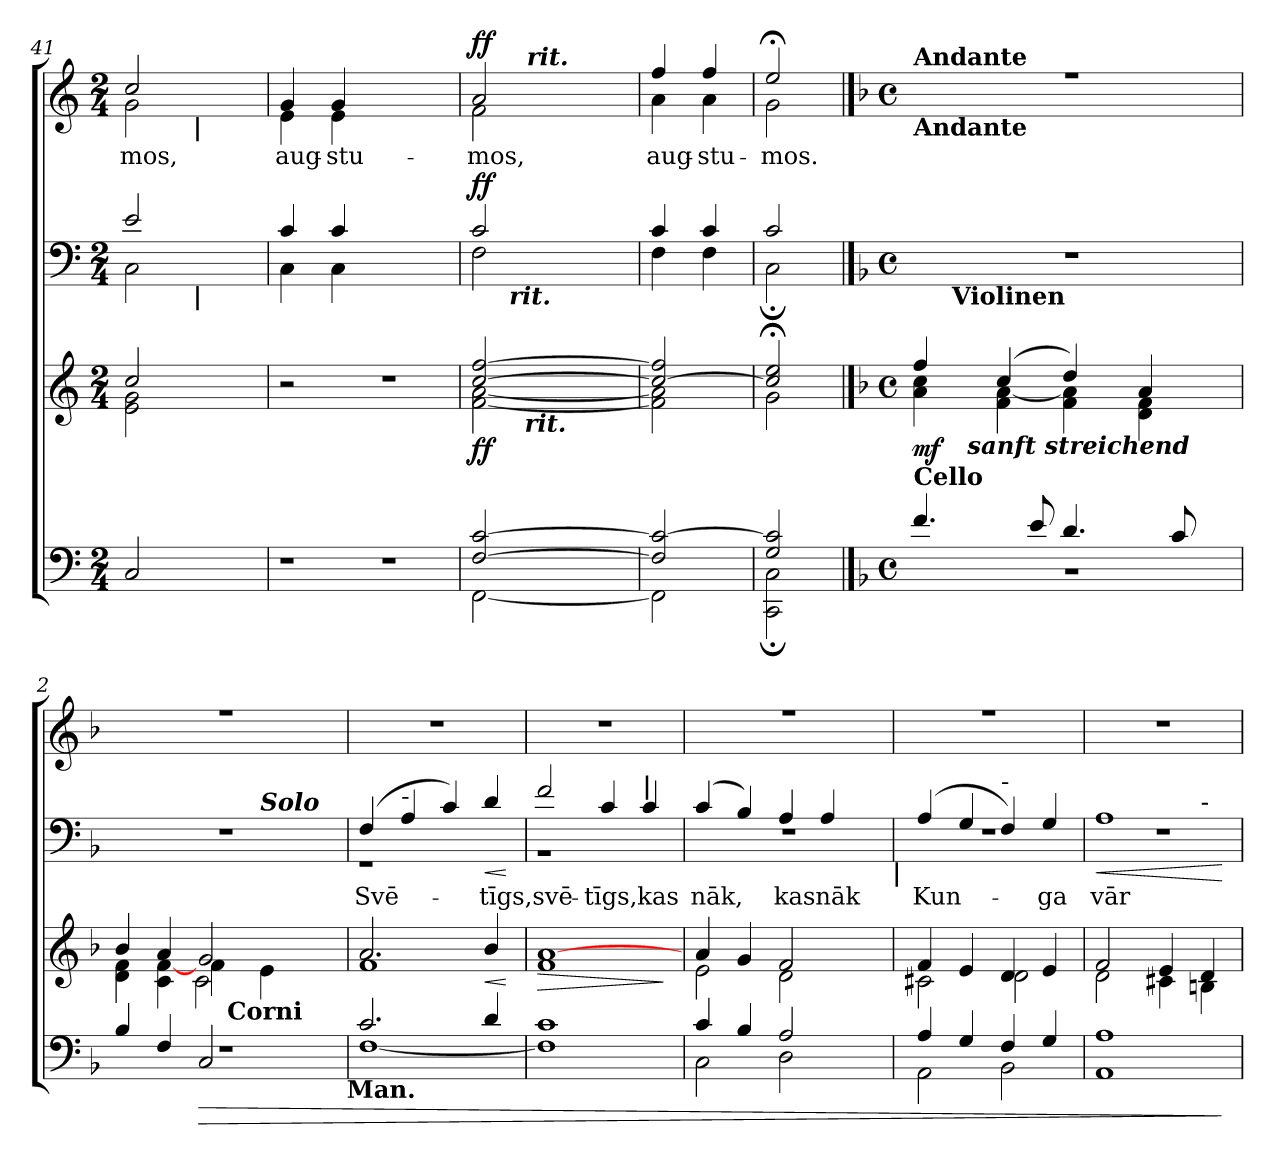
**kern	**dynam	**kern	**dynam	**kern	**text	**dynam	**kern	**text	**dynam
*part4	*part4	*part3	*part3	*part2	*part2	*part2	*part1	*part1	*part1
*staff4	*staff4	*staff3	*staff3	*staff2	*staff2	*staff2	*staff1	*staff1	*staff1
!!LO:LB:g=z
*clefF4	*	*clefG2	*	*clefF4	*	*	*clefG2	*	*
*k[]	*	*k[]	*	*k[]	*	*	*k[]	*	*
*C:	*	*C:	*	*C:	*	*	*C:	*	*
*M2/4	*	*M2/4	*	*M2/4	*	*	*M2/4	*	*
=41	=41	=41	=41	=41	=41	=41	=41	=41	=41
*	*	*^	*	*^	*	*	*	*	*
!	!	!	!	!	!	!	!	!	!	!LO:LY:b:color=#000000	!
*	*	*	*	*	*	*^	*	*	*^	*	*
*	*	*	*	*	*	*	*	*	*	*	*^	*	*
2Ci/	.	2cci/	2ei\ 2gi	.	2ei/	2Ci\	4ryy	.	.	2cci/	2gi\	4ryy	-mos,	.
.	.	.	.	.	.	.	64ryy	.	.	.	.	64ryy	.	.
.	.	.	.	.	.	.	128ryy	.	.	.	.	128ryy	.	.
.	.	.	.	.	.	.	1024ryy	.	.	.	.	1024ryy	.	.
!	!	!	!	!	!	!	!	!	!	!	!	!LO:TX:b:B:t=|	!	!
!	!	!	!	!	!	!	!LO:TX:b:B:t=|	!	!	!	!	!	!	!
.	.	.	.	.	.	.	8ryy	.	.	.	.	8ryy	.	.
.	.	.	.	.	.	.	16ryy	.	.	.	.	16ryy	.	.
.	.	.	.	.	.	.	32ryy	.	.	.	.	32ryy	.	.
.	.	.	.	.	.	.	256..ryy	.	.	.	.	256..ryy	.	.
=42	=42	=42	=42	=42	=42	=42	=42	=42	=42	=42	=42	=42	=42	=42
!LO:N:vis=1	!	!LO:N:vis=1	!	!	!	!	!	!	!	!	!	!	!	!
*	*	*v	*v	*	*	*	*	*	*	*v	*v	*v	*	*
*	*	*	*	*	*v	*v	*	*	*	*	*
*	*	*^	*	*	*^	*	*	*^	*	*
*	*	*	*	*	*	*	*	*	*	*	*^	*	*
!	!	!	!	!	!	!	!	!	!	!	!	!	!LO:LY:b:color=#000000	!
*	*	*v	*v	*	*	*	*	*	*	*	*v	*v	*	*
*	*	*	*	*	*v	*v	*	*	*	*	*	*
2r	.	2r	.	4ci/	4Ci\	.	.	4gi/	4ei\	aug-	.
!	!	!	!	!	!	!	!	!	!	!LO:LY:b:color=#000000	!
.	.	.	.	4ci/	4Ci\	.	.	4gi/	4ei\	-stu-	.
!LO:N:vis=1	!	!LO:N:vis=1	!	!	!	!	!	!	!	!	!
2r	.	2r	.	2ryy	2ryy	.	.	2ryy	2ryy	.	.
*	*	*	*	*	*	*	*	*v	*v	*	*
=43	=43	=43	=43	=43	=43	=43	=43	=43	=43	=43
*^	*	*^	*	*	*	*	*	*	*	*
*	*	*	*	*	*	*	*	*	*	*^	*	*
!	!	!	!	!	!	!	!	!	!	!	!	!LO:LY:b:color=#000000	!
*	*	*	*	*^	*	*	*^	*	*	*	*^	*	*
[2Fi/ [2ci	[2FFi\	.	[2cci/ [2ffi	[2fi\ [2ai	8ryy	ff	2ci/	2Fi\	8ryy	.	ff	2ai/	2fi\	8ryy	-mos,	ff
.	.	.	.	.	64ryy	.	.	.	256ryy	.	.	.	.	64ryy	.	.
!	!	!	!	!	!	!	!	!	!LO:TX:b:Bi:t=rit.	!	!	!	!	!	!	!
.	.	.	.	.	.	.	.	.	4ryy	.	.	.	.	.	.	.
.	.	.	.	.	128ryy	.	.	.	.	.	.	.	.	128ryy	.	.
.	.	.	.	.	1024ryy	.	.	.	.	.	.	.	.	512.ryy	.	.
!	!	!	!	!	!LO:TX:b:Bi:t=rit.	!	!	!	!	!	!	!	!	!	!	!
.	.	.	.	.	4ryy	.	.	.	.	.	.	.	.	.	.	.
!	!	!	!	!	!	!	!	!	!	!	!	!	!	!LO:TX:a:Bi:t=rit.	!	!
.	.	.	.	.	.	.	.	.	.	.	.	.	.	4ryy	.	.
.	.	.	.	.	.	.	.	.	16ryy	.	.	.	.	.	.	.
.	.	.	.	.	16ryy	.	.	.	.	.	.	.	.	.	.	.
.	.	.	.	.	.	.	.	.	.	.	.	.	.	16ryy	.	.
.	.	.	.	.	.	.	.	.	32...ryy	.	.	.	.	.	.	.
.	.	.	.	.	32ryy	.	.	.	.	.	.	.	.	.	.	.
.	.	.	.	.	.	.	.	.	.	.	.	.	.	32ryy	.	.
.	.	.	.	.	256..ryy	.	.	.	.	.	.	.	.	.	.	.
.	.	.	.	.	.	.	.	.	.	.	.	.	.	256ryy	.	.
.	.	.	.	.	.	.	.	.	.	.	.	.	.	1024ryy	.	.
*	*	*	*	*v	*v	*	*	*	*	*	*	*v	*v	*v	*	*
*	*	*	*	*	*	*	*v	*v	*	*	*	*	*
=44	=44	=44	=44	=44	=44	=44	=44	=44	=44	=44	=44	=44
*	*	*	*	*^	*	*	*^	*	*	*^	*	*
*	*	*	*	*	*	*	*	*	*	*	*	*	*^	*	*
!	!	!	!	!	!	!	!	!	!	!	!	!	!	!	!LO:LY:b:color=#000000	!
*	*	*	*	*v	*v	*	*	*	*	*	*	*	*v	*v	*	*
*	*	*	*	*	*	*	*v	*v	*	*	*	*	*	*
2Fi/] 2ci_	2FFi\]	.	2cci/_ 2ffi]	2fi\] 2ai]	.	4ci/	4Fi\	.	.	4ffi/	4ai\	aug-	.
!	!	!	!	!	!	!	!	!	!	!	!	!LO:LY:b:color=#000000	!
.	.	.	.	.	.	4ci/	4Fi\	.	.	4ffi/	4ai\	-stu-	.
=45	=45	=45	=45	=45	=45	=45	=45	=45	=45	=45	=45	=45	=45
!	!	!	!	!	!	!	!	!	!	!	!	!LO:LY:b:color=#000000	!
2Gi/ 2ci]	2CCi\; 2Ci;	.	2cci/]; 2eei;	2gi\	.	2ci/	2C;i\	.	.	2ee;i/	2gi\	-mos.	.
*	*	*	*v	*v	*	*	*	*	*	*	*	*	*
*	*	*	*	*	*v	*v	*	*	*	*	*	*
!!LO:PB:g=z	!!
==1	==1	==1	==1	==1	==1	==1	==1	==1	==1	==1	==1
*k[b-]	*	*	*k[b-]	*	*k[b-]	*	*	*k[b-]	*	*	*
*F:	*	*	*F:	*	*F:	*	*	*F:	*	*	*
*M4/4	*	*	*M4/4	*	*M4/4	*	*	*M4/4	*	*	*
*met(c)	*	*	*met(c)	*	*met(c)	*	*	*met(c)	*	*	*
*	*	*	*	*	*	*	*	*MM80	*	*	*
*	*	*	*^	*	*^	*	*	*	*	*	*
!	!	!	!	!	!	!	!	!	!	!LO:TX:a:B:t=Andante	!	!	!
!	!	!	!	!	!	!	!	!	!	!LO:TX:b:B:t=Andante	!	!	!
!LO:TX:a:B:t=Cello	!	!	!	!	!	!	!	!	!	!	!	!	!
*	*	*	*	*^	*	*	*^	*	*	*	*	*	*
4.fi/	1r	.	4ffi/	4ai\ 4cci	8ryy	mf	1r	1ryy	8ryy	.	.	1r	1ryy	.	.
.	.	.	.	.	64ryy	.	.	.	256ryy	.	.	.	.	.	.
.	.	.	.	.	.	.	.	.	1024ryy	.	.	.	.	.	.
!	!	!	!	!	!	!	!	!	!LO:TX:b:B:t=Violinen	!	!	!	!	!	!
.	.	.	.	.	.	.	.	.	2ryy	.	.	.	.	.	.
.	.	.	.	.	128ryy	.	.	.	.	.	.	.	.	.	.
.	.	.	.	.	512ryy	.	.	.	.	.	.	.	.	.	.
!	!	!	!	!	!LO:TX:b:Bi:t=sanft  streichend	!	!	!	!	!	!	!	!	!	!
.	.	.	.	.	2ryy	.	.	.	.	.	.	.	.	.	.
.	.	.	(4cci/	4fi\ [4ai	.	.	.	.	.	.	.	.	.	.	.
8ei/	.	.	.	.	.	.	.	.	.	.	.	.	.	.	.
4.di/	.	.	4ddi/)	4fi\ 4ai]	.	.	.	.	.	.	.	.	.	.	.
.	.	.	.	.	.	.	.	.	4ryy	.	.	.	.	.	.
.	.	.	.	.	4ryy	.	.	.	.	.	.	.	.	.	.
.	.	.	4ai/	4di\ 4fi	.	.	.	.	.	.	.	.	.	.	.
8ci/	.	.	.	.	.	.	.	.	.	.	.	.	.	.	.
.	.	.	.	.	.	.	.	.	16ryy	.	.	.	.	.	.
.	.	.	.	.	16ryy	.	.	.	.	.	.	.	.	.	.
.	.	.	.	.	.	.	.	.	32ryy	.	.	.	.	.	.
.	.	.	.	.	32ryy	.	.	.	.	.	.	.	.	.	.
.	.	.	.	.	.	.	.	.	64ryy	.	.	.	.	.	.
.	.	.	.	.	.	.	.	.	128ryy	.	.	.	.	.	.
.	.	.	.	.	256.ryy	.	.	.	.	.	.	.	.	.	.
.	.	.	.	.	.	.	.	.	512.ryy	.	.	.	.	.	.
=2	=2	=2	=2	=2	=2	=2	=2	=2	=2	=2	=2	=2	=2	=2	=2
*	*^	*	*	*	*^	*	*	*	*	*	*	*	*	*	*
4B-i/	1r	2ryy	.	4b-i/	4di\ 4fi	2ryy	2ryy	.	1r	1ryy	2.ryy	.	.	1r	1ryy	.	.
4Fi/	.	.	.	4ai/	4ci\ [4fi	.	.	.	.	.	.	.	.	.	.	.	.
!	!	!	!LO:HP:b	!	!	!	!	!	!	!	!	!	!	!	!	!	!
2Ci/	.	4ryy	>	2gi/	4fi\	2ci\	16ryy	.	.	.	.	.	.	.	.	.	.
.	.	.	.	.	.	.	64ryy	.	.	.	.	.	.	.	.	.	.
.	.	.	.	.	.	.	512.ryy	.	.	.	.	.	.	.	.	.	.
!	!	!	!	!	!	!	!LO:TX:b:B:t=Corni	!	!	!	!	!	!	!	!	!	!
.	.	.	.	.	.	.	4ryy	.	.	.	.	.	.	.	.	.	.
!	!	!	!	!	!	!	!	!	!	!	!LO:TX:a:Bi:t=Solo	!	!	!	!	!	!
.	.	8ryy	.	.	4ei\	.	.	.	.	.	4ryy	.	.	.	.	.	.
.	.	.	.	.	.	.	8ryy	.	.	.	.	.	.	.	.	.	.
.	.	16ryy	.	.	.	.	.	.	.	.	.	.	.	.	.	.	.
.	.	32ryy	.	.	.	.	.	.	.	.	.	.	.	.	.	.	.
.	.	.	.	.	.	.	32ryy	.	.	.	.	.	.	.	.	.	.
.	.	64ryy	.	.	.	.	.	.	.	.	.	.	.	.	.	.	.
.	.	128...ryy	.	.	.	.	.	.	.	.	.	.	.	.	.	.	.
.	.	.	.	.	.	.	128ryy	.	.	.	.	.	.	.	.	.	.
.	.	.	.	.	.	.	256ryy	.	.	.	.	.	.	.	.	.	.
!	!	!LO:TX:b:B:t=Man.	!	!	!	!	!	!	!	!	!	!	!	!	!	!	!
.	.	1024ryy	.	.	.	.	1024ryy	.	.	.	.	.	.	.	.	.	.
*	*v	*v	*	*	*	*	*	*	*v	*v	*v	*	*	*	*	*	*
*	*	*	*	*v	*v	*v	*	*	*	*	*	*	*	*
=3	=3	=3	=3	=3	=3	=3	=3	=3	=3	=3	=3	=3
*	*^	*	*^	*	*	*^	*	*	*	*	*	*
*	*	*	*	*	*	*^	*	*	*^	*	*	*	*	*	*
!	!	!	!	!	!	!	!	!	!	!	!	!LO:LY:a:color=#000000	!	!	!	!	!
*	*v	*v	*	*	*	*	*	*	*	*v	*v	*	*	*	*	*	*
*	*	*	*	*v	*v	*v	*	*	*	*	*	*	*	*	*
2.ci/	[1Fi	.	2.ai/	1fi	.	(4Fi/	1r	Svē-	mf	1r	1ryy	.	.
!	!	!	!	!	!	!LO:TX:a:t=-	!	!	!	!	!	!	!
.	.	.	.	.	.	4Ai/	.	.	.	.	.	.	.
.	.	.	.	.	.	4ci/)	.	.	.	.	.	.	.
!	!	!	!	!	!LO:HP:b	!	!	!	!	!	!	!	!
!	!	!	!	!	!	!	!	!LO:LY:a:color=#000000	!LO:HP:b	!	!	!	!
4di/	.	.	4b-i/	.	<	4di/	.	-tīgs,	<	.	.	.	.
*v	*v	*	*	*	*	*v	*v	*	*	*v	*v	*	*
*	*	*v	*v	*	*	*	*	*	*	*
.	.	.	[	.	.	[	.	.	.
=4	=4	=4	=4	=4	=4	=4	=4	=4	=4
*^	*	*	*	*	*	*	*	*	*
!	!	!	!	!LO:HP:b	!	!	!	!	!	!
!	!	!	!	!	!	!LO:LY:a:color=#000000	!LO:HP:b	!	!	!
*	*	*	*	*	*^	*	*	*^	*	*
1ci	1Fi]	.	1fi [1ai	>	2fi/	1r	svē-	>	1r	1ryy	.	.
!	!	!	!	!	!	!	!LO:LY:a:color=#000000	!	!	!	!	!
.	.	.	.	.	4ci/	.	-tīgs,	.	.	.	.	.
!	!	!	!	!	!LO:TX:a:B:t=|	!	!	!	!	!	!	!
!	!	!	!	!	!	!	!LO:LY:a:color=#000000	!	!	!	!	!
.	.	.	.	.	4ci/	.	kas	]	.	.	.	.
*	*	*	*	*	*v	*v	*	*	*	*	*	*
*v	*v	*	*	*	*	*	*	*v	*v	*	*
.	.	.	]	.	.	.	.	.	.
=5	=5	=5	=5	=5	=5	=5	=5	=5	=5
*^	*	*^	*	*	*	*	*	*	*
!	!	!	!	!	!	!	!LO:LY:a:color=#000000	!	!	!	!
*	*	*	*	*	*	*^	*	*	*^	*	*
*	*	*	*	*	*	*	*^	*	*	*	*	*	*
4ci/	2Ci\	.	4ai/	2ei\	.	(4ci/	1r	2ryy	nāk,	.	1r	1ryy	.	.
4B-i/	.	.	4gi/	.	.	4B-i/)	.	.	.	.	.	.	.	.
!	!	!	!	!	!	!	!	!	!LO:LY:a:color=#000000	!	!	!	!	!
2Ai/	2Di\	.	2fi/	2di\	.	4Ai/	.	4ryy	kas	.	.	.	.	.
!	!	!	!	!	!	!	!	!	!LO:LY:a:color=#000000	!	!	!	!	!
.	.	.	.	.	.	4Ai/	.	8ryy	nāk	.	.	.	.	.
.	.	.	.	.	.	.	.	16ryy	.	.	.	.	.	.
.	.	.	.	.	.	.	.	32ryy	.	.	.	.	.	.
.	.	.	.	.	.	.	.	64ryy	.	.	.	.	.	.
.	.	.	.	.	.	.	.	128...ryy	.	.	.	.	.	.
!	!	!	!	!	!	!	!	!LO:TX:b:B:t=|	!	!	!	!	!	!
.	.	.	.	.	.	.	.	1024ryy	.	.	.	.	.	.
*	*	*	*	*	*	*v	*v	*v	*	*	*	*	*	*
!!LO:LB:g=z	!!
=6	=6	=6	=6	=6	=6	=6	=6	=6	=6	=6	=6	=6
*	*	*	*	*	*	*^	*	*	*	*	*	*
*	*	*	*	*	*	*	*^	*	*	*	*	*	*
!	!	!	!	!	!	!	!	!	!LO:LY:a:color=#000000	!	!	!	!	!
*	*	*	*	*	*	*	*v	*v	*	*	*	*	*	*
4Ai/	2AAi\	.	4fi/	2c#Xi\	.	(4Ai/	1r	Kun-	.	1r	1ryy	.	.
4Gi/	.	.	4ei/	.	.	4Gi/	.	.	.	.	.	.	.
!	!	!	!	!	!	!LO:TX:a:t=-	!	!	!	!	!	!	!
4Fi/	2BB-i\	.	4di/	2di\	.	4Fi/)	.	.	.	.	.	.	.
!	!	!	!	!	!	!	!	!LO:LY:a:color=#000000	!	!	!	!	!
4Gi/	.	.	4ei/	.	.	4Gi/	.	-ga	.	.	.	.	.
*	*	*	*	*	*	*v	*v	*	*	*	*	*	*
=7	=7	=7	=7	=7	=7	=7	=7	=7	=7	=7	=7	=7
!	!	!	!	!	!	!	!LO:LY:a:color=#000000	!LO:HP:b	!	!	!	!
*	*	*	*	*	*	*^	*	*	*	*	*	*
*	*	*	*	*	*	*	*^	*	*	*	*	*	*
1Ai	1AAi	.	2fi/	2di\	.	1Ai	1r	2.ryy	vār-	<	1r	1ryy	.	.
.	.	.	4ei/	4c#Xi\	.	.	.	.	.	.	.	.	.	.
!	!	!	!	!	!	!	!	!LO:TX:a:t=-	!	!	!	!	!	!
.	.	.	4di/	4Bni\	.	.	.	4ryy	.	.	.	.	.	.
*v	*v	*	*	*	*	*	*	*	*	*	*v	*v	*	*
*	*	*v	*v	*	*	*	*	*	*	*	*	*
.	]	.	.	.	.	.	.	[	.	.	.
*	*	*	*	*v	*v	*v	*	*	*	*	*
=	=	=	=	=	=	=	=	=	=
*-	*-	*-	*-	*-	*-	*-	*-	*-	*-
